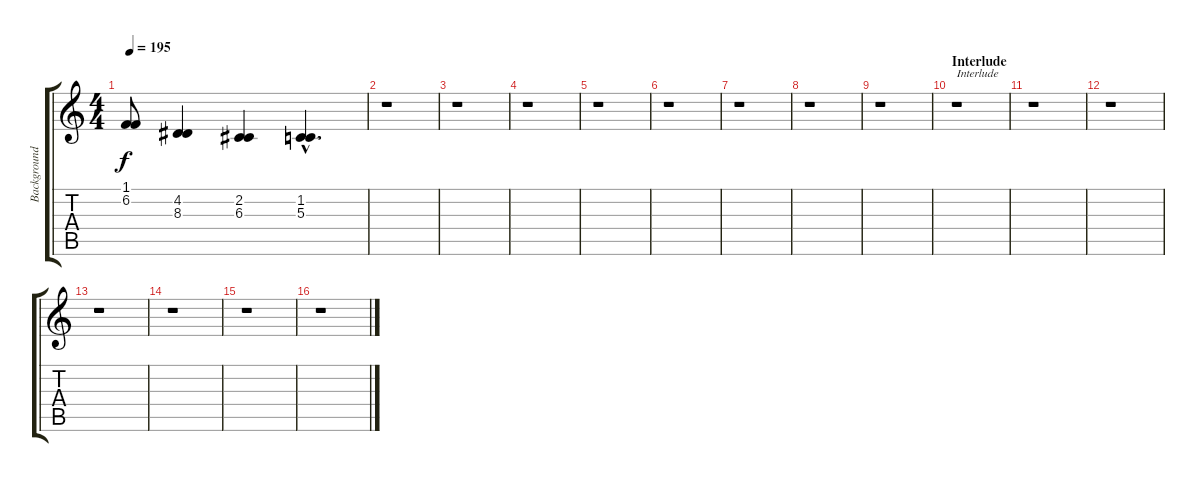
\track ("Background Vocal" "Background") {instrument oboe}
\staff {score tabs}
\tuning (E4 B3 G3 D3 A2 E2) {hide}
\ts (4 4)
\tempo 195
\clef g2
\ks c
(1.1{t} 6.2{t}).8{dy f} (4.2 8.3).4 (2.2 6.3).4 (1.2{hac} 5.3{hac}).4{d} |
r.1 |
r.1 |
r.1 |
r.1 |
r.1 |
r.1 |
r.1 |
r.1 |
\section ("" "Interlude")
r.1{txt "Interlude"} |
r.1 |
r.1 |
r.1 |
r.1 |
r.1 |
r.1
